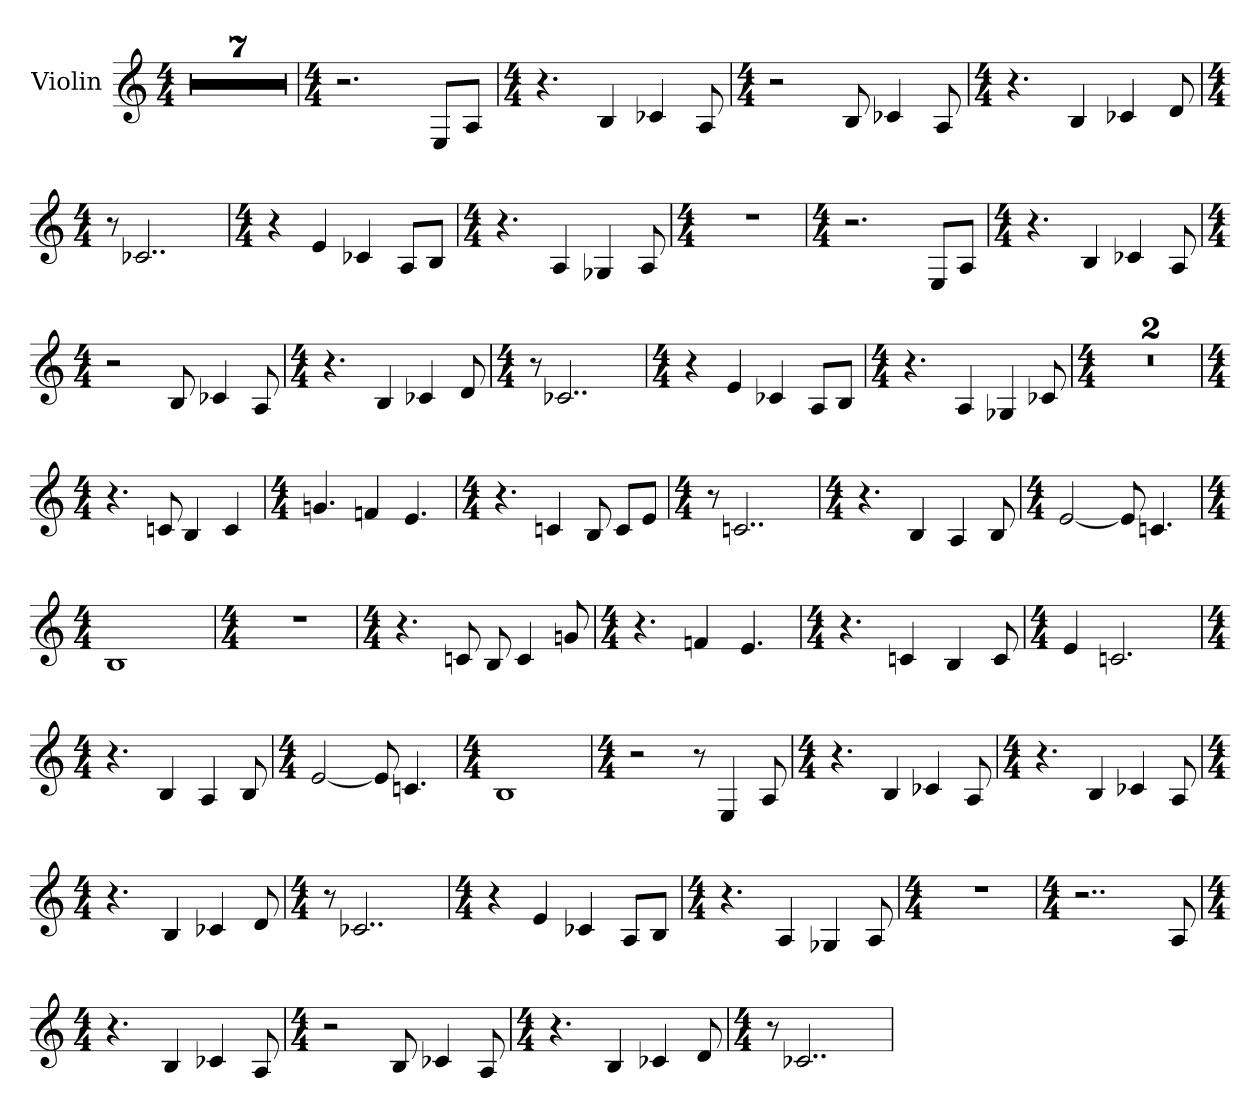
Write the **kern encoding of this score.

**kern
*part1
*staff1
*I"Violin
*I'Vln
*M4/4
=
1r
=
*M4/4
1r
=
*M4/4
1r
=
*M4/4
1r
=
*M4/4
1r
=
*M4/4
1r
=
*M4/4
1r
=
*M4/4
2.r
8EL
8AJ
=
*M4/4
4.r
4B
4c-X
8A
=
*M4/4
2r
8B
4c-X
8A
=
*M4/4
4.r
4B
4c-X
8d
=
*M4/4
8r
2..c-X
=
*M4/4
4r
4e
4c-X
8AL
8BJ
=
*M4/4
4.r
4A
4G-X
8A
=
*M4/4
1r
=
*M4/4
2.r
8EL
8AJ
=
*M4/4
4.r
4B
4c-X
8A
=
*M4/4
2r
8B
4c-X
8A
=
*M4/4
4.r
4B
4c-X
8d
=
*M4/4
8r
2..c-X
=
*M4/4
4r
4e
4c-X
8AL
8BJ
=
*M4/4
4.r
4A
4G-X
8c-X
=
*M4/4
1r
=
*M4/4
1r
=
*M4/4
4.r
8cn
4B
4c
=
*M4/4
4.gn
4fn
4.e
=
*M4/4
4.r
4cn
8B
8cL
8eJ
=
*M4/4
8r
2..cn
=
*M4/4
4.r
4B
4A
8B
=
*M4/4
[2e
8e]
4.cn
=
*M4/4
1B
=
*M4/4
1r
=
*M4/4
4.r
8cn
8B
4c
8gn
=
*M4/4
4.r
4fn
4.e
=
*M4/4
4.r
4cn
4B
8c
=
*M4/4
4e
2.cn
=
*M4/4
4.r
4B
4A
8B
=
*M4/4
[2e
8e]
4.cn
=
*M4/4
1B
=
*M4/4
2r
8r
4E
8A
=
*M4/4
4.r
4B
4c-X
8A
=
*M4/4
4.r
4B
4c-X
8A
=
*M4/4
4.r
4B
4c-X
8d
=
*M4/4
8r
2..c-X
=
*M4/4
4r
4e
4c-X
8AL
8BJ
=
*M4/4
4.r
4A
4G-X
8A
=
*M4/4
1r
=
*M4/4
2..r
8A
=
*M4/4
4.r
4B
4c-X
8A
=
*M4/4
2r
8B
4c-X
8A
=
*M4/4
4.r
4B
4c-X
8d
=
*M4/4
8r
2..c-X
=
*-
